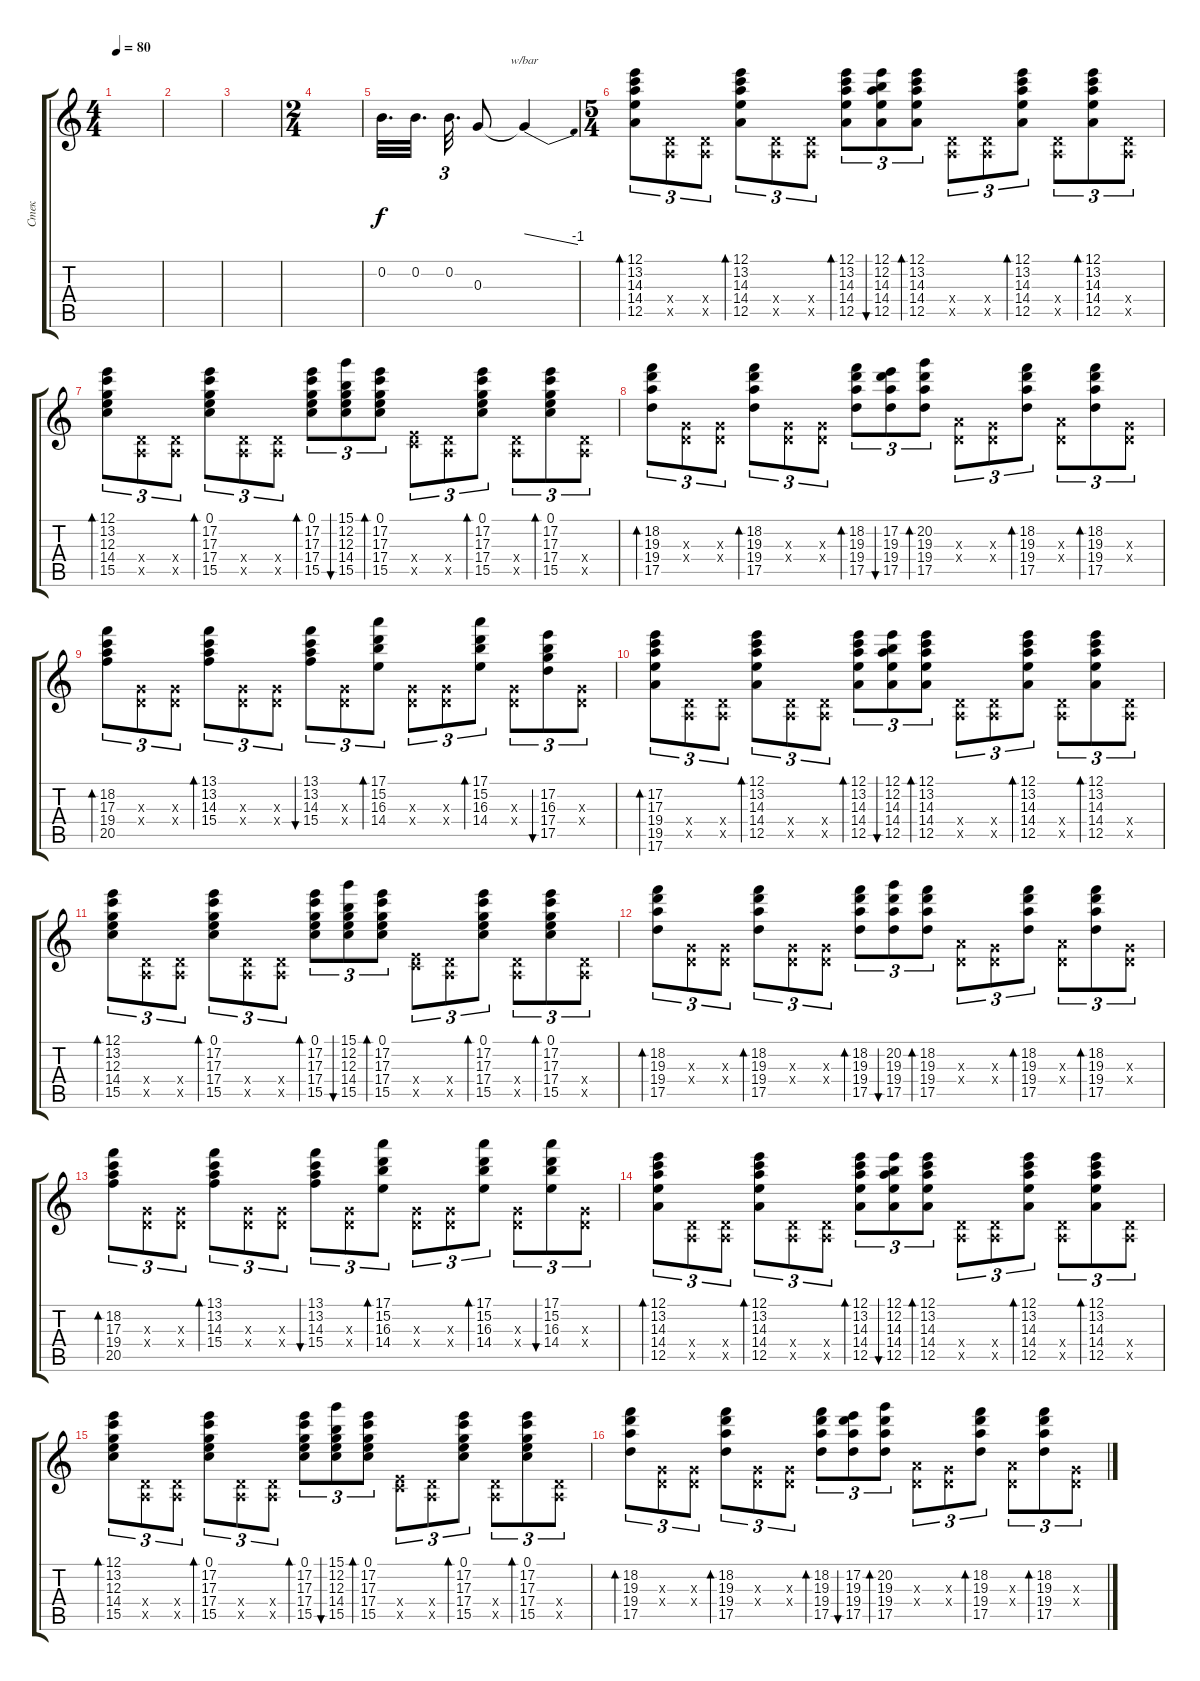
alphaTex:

\track ("Стек" "Стек") {mute instrument acousticguitarsteel}
\staff {score tabs}
\tuning (E4 B3 G3 D3 A2 E2) {hide}
\ts (4 4)
\tempo 80
\clef g2
\ks c
|
|
|
\ts (2 4)
|
0.2.32{d} 0.2.32{d beam splitsecondary} 0.2.32{d tu (3 2)} 0.3.8 0.3{t}.4{tbe (dive default 0 0 60 -4)} |
\ts (5 4)
(12.1 13.2 14.3 14.4 12.5).8{tu (3 2) bd 30} (0.4{x} 0.5{x}).8{tu (3 2)} (0.4{x} 0.5{x}).8{tu (3 2)} (12.1 13.2 14.3 14.4 12.5).8{tu (3 2) bd 30} (0.4{x} 0.5{x}).8{tu (3 2)} (0.4{x} 0.5{x}).8{tu (3 2)} (12.1 13.2 14.3 14.4 12.5).8{tu (3 2) bd 30} (12.1 12.2 14.3 14.4 12.5).8{tu (3 2) bu 30} (12.1 13.2 14.3 14.4 12.5).8{tu (3 2) bd 30} (0.4{x} 0.5{x}).8{tu (3 2)} (0.4{x} 0.5{x}).8{tu (3 2)} (12.1 13.2 14.3 14.4 12.5).8{tu (3 2) bd 30} (0.4{x} 0.5{x}).8{tu (3 2)} (12.1 13.2 14.3 14.4 12.5).8{tu (3 2) bd 30} (0.4{x} 0.5{x}).8{tu (3 2)} |
(12.1 13.2 12.3 14.4 15.5).8{tu (3 2) bd 30} (0.4{x} 0.5{x}).8{tu (3 2)} (0.4{x} 0.5{x}).8{tu (3 2)} (0.1 17.2 17.3 17.4 15.5).8{tu (3 2) bd 30} (0.4{x} 0.5{x}).8{tu (3 2)} (0.4{x} 0.5{x}).8{tu (3 2)} (0.1 17.2 17.3 17.4 15.5).8{tu (3 2) bd 30} (15.1 12.2 12.3 14.4 15.5).8{tu (3 2) bu 30} (0.1 17.2 17.3 17.4 15.5).8{tu (3 2) bd 30} (2.4{x} 3.5{x}).8{tu (3 2)} (0.4{x} 0.5{x}).8{tu (3 2)} (0.1 17.2 17.3 17.4 15.5).8{tu (3 2) bd 30} (0.4{x} 0.5{x}).8{tu (3 2)} (0.1 17.2 17.3 17.4 15.5).8{tu (3 2) bd 30} (0.4{x} 0.5{x}).8{tu (3 2)} |
(18.2 19.3 19.4 17.5).8{tu (3 2) bd 30} (0.3{x} 0.4{x}).8{tu (3 2)} (0.3{x} 0.4{x}).8{tu (3 2)} (18.2 19.3 19.4 17.5).8{tu (3 2) bd 30} (0.3{x} 0.4{x}).8{tu (3 2)} (0.3{x} 0.4{x}).8{tu (3 2)} (18.2 19.3 19.4 17.5).8{tu (3 2) bd 30} (17.2 19.3 19.4 17.5).8{tu (3 2) bu 30} (20.2 19.3 19.4 17.5).8{tu (3 2) bd 30} (2.3{x} 0.4{x}).8{tu (3 2)} (0.3{x} 0.4{x}).8{tu (3 2)} (18.2 19.3 19.4 17.5).8{tu (3 2) bd 30} (2.3{x} 0.4{x}).8{tu (3 2)} (18.2 19.3 19.4 17.5).8{tu (3 2) bd 30} (0.3{x} 0.4{x}).8{tu (3 2)} |
(18.2 17.3 19.4 20.5).8{tu (3 2) bd 30} (0.3{x} 0.4{x}).8{tu (3 2)} (0.3{x} 0.4{x}).8{tu (3 2)} (13.1 13.2 14.3 15.4).8{tu (3 2) bd 30} (0.3{x} 0.4{x}).8{tu (3 2)} (0.3{x} 0.4{x}).8{tu (3 2)} (13.1 13.2 14.3 15.4).8{tu (3 2) bu 30} (0.3{x} 0.4{x}).8{tu (3 2)} (17.1 15.2 16.3 14.4).8{tu (3 2) bd 30} (0.3{x} 0.4{x}).8{tu (3 2)} (0.3{x} 0.4{x}).8{tu (3 2)} (17.1 15.2 16.3 14.4).8{tu (3 2) bd 30} (0.3{x} 0.4{x}).8{tu (3 2)} (17.2 16.3 17.4 17.5).8{tu (3 2) bu 30} (0.3{x} 0.4{x}).8{tu (3 2)} |
(17.2 17.3 19.4 19.5 17.6).8{tu (3 2) bd 30} (0.4{x} 0.5{x}).8{tu (3 2)} (0.4{x} 0.5{x}).8{tu (3 2)} (12.1 13.2 14.3 14.4 12.5).8{tu (3 2) bd 30} (0.4{x} 0.5{x}).8{tu (3 2)} (0.4{x} 0.5{x}).8{tu (3 2)} (12.1 13.2 14.3 14.4 12.5).8{tu (3 2) bd 30} (12.1 12.2 14.3 14.4 12.5).8{tu (3 2) bu 30} (12.1 13.2 14.3 14.4 12.5).8{tu (3 2) bd 30} (0.4{x} 0.5{x}).8{tu (3 2)} (0.4{x} 0.5{x}).8{tu (3 2)} (12.1 13.2 14.3 14.4 12.5).8{tu (3 2) bd 30} (0.4{x} 0.5{x}).8{tu (3 2)} (12.1 13.2 14.3 14.4 12.5).8{tu (3 2) bd 30} (0.4{x} 0.5{x}).8{tu (3 2)} |
(12.1 13.2 12.3 14.4 15.5).8{tu (3 2) bd 30} (0.4{x} 0.5{x}).8{tu (3 2)} (0.4{x} 0.5{x}).8{tu (3 2)} (0.1 17.2 17.3 17.4 15.5).8{tu (3 2) bd 30} (0.4{x} 0.5{x}).8{tu (3 2)} (0.4{x} 0.5{x}).8{tu (3 2)} (0.1 17.2 17.3 17.4 15.5).8{tu (3 2) bd 30} (15.1 12.2 12.3 14.4 15.5).8{tu (3 2) bu 30} (0.1 17.2 17.3 17.4 15.5).8{tu (3 2) bd 30} (2.4{x} 3.5{x}).8{tu (3 2)} (0.4{x} 0.5{x}).8{tu (3 2)} (0.1 17.2 17.3 17.4 15.5).8{tu (3 2) bd 30} (0.4{x} 0.5{x}).8{tu (3 2)} (0.1 17.2 17.3 17.4 15.5).8{tu (3 2) bd 30} (0.4{x} 0.5{x}).8{tu (3 2)} |
(18.2 19.3 19.4 17.5).8{tu (3 2) bd 30} (0.3{x} 0.4{x}).8{tu (3 2)} (0.3{x} 0.4{x}).8{tu (3 2)} (18.2 19.3 19.4 17.5).8{tu (3 2) bd 30} (0.3{x} 0.4{x}).8{tu (3 2)} (0.3{x} 0.4{x}).8{tu (3 2)} (18.2 19.3 19.4 17.5).8{tu (3 2) bd 30} (20.2 19.3 19.4 17.5).8{tu (3 2) bu 30} (18.2 19.3 19.4 17.5).8{tu (3 2) bd 30} (2.3{x} 0.4{x}).8{tu (3 2)} (0.3{x} 0.4{x}).8{tu (3 2)} (18.2 19.3 19.4 17.5).8{tu (3 2) bd 30} (2.3{x} 0.4{x}).8{tu (3 2)} (18.2 19.3 19.4 17.5).8{tu (3 2) bd 30} (0.3{x} 0.4{x}).8{tu (3 2)} |
(18.2 17.3 19.4 20.5).8{tu (3 2) bd 30} (0.3{x} 0.4{x}).8{tu (3 2)} (0.3{x} 0.4{x}).8{tu (3 2)} (13.1 13.2 14.3 15.4).8{tu (3 2) bd 30} (0.3{x} 0.4{x}).8{tu (3 2)} (0.3{x} 0.4{x}).8{tu (3 2)} (13.1 13.2 14.3 15.4).8{tu (3 2) bu 30} (0.3{x} 0.4{x}).8{tu (3 2)} (17.1 15.2 16.3 14.4).8{tu (3 2) bd 30} (0.3{x} 0.4{x}).8{tu (3 2)} (0.3{x} 0.4{x}).8{tu (3 2)} (17.1 15.2 16.3 14.4).8{tu (3 2) bd 30} (0.3{x} 0.4{x}).8{tu (3 2)} (17.1 15.2 16.3 14.4).8{tu (3 2) bu 30} (0.3{x} 0.4{x}).8{tu (3 2)} |
(12.1 13.2 14.3 14.4 12.5).8{tu (3 2) bd 30} (0.4{x} 0.5{x}).8{tu (3 2)} (0.4{x} 0.5{x}).8{tu (3 2)} (12.1 13.2 14.3 14.4 12.5).8{tu (3 2) bd 30} (0.4{x} 0.5{x}).8{tu (3 2)} (0.4{x} 0.5{x}).8{tu (3 2)} (12.1 13.2 14.3 14.4 12.5).8{tu (3 2) bd 30} (12.1 12.2 14.3 14.4 12.5).8{tu (3 2) bu 30} (12.1 13.2 14.3 14.4 12.5).8{tu (3 2) bd 30} (0.4{x} 0.5{x}).8{tu (3 2)} (0.4{x} 0.5{x}).8{tu (3 2)} (12.1 13.2 14.3 14.4 12.5).8{tu (3 2) bd 30} (0.4{x} 0.5{x}).8{tu (3 2)} (12.1 13.2 14.3 14.4 12.5).8{tu (3 2) bd 30} (0.4{x} 0.5{x}).8{tu (3 2)} |
(12.1 13.2 12.3 14.4 15.5).8{tu (3 2) bd 30} (0.4{x} 0.5{x}).8{tu (3 2)} (0.4{x} 0.5{x}).8{tu (3 2)} (0.1 17.2 17.3 17.4 15.5).8{tu (3 2) bd 30} (0.4{x} 0.5{x}).8{tu (3 2)} (0.4{x} 0.5{x}).8{tu (3 2)} (0.1 17.2 17.3 17.4 15.5).8{tu (3 2) bd 30} (15.1 12.2 12.3 14.4 15.5).8{tu (3 2) bu 30} (0.1 17.2 17.3 17.4 15.5).8{tu (3 2) bd 30} (2.4{x} 3.5{x}).8{tu (3 2)} (0.4{x} 0.5{x}).8{tu (3 2)} (0.1 17.2 17.3 17.4 15.5).8{tu (3 2) bd 30} (0.4{x} 0.5{x}).8{tu (3 2)} (0.1 17.2 17.3 17.4 15.5).8{tu (3 2) bd 30} (0.4{x} 0.5{x}).8{tu (3 2)} |
(18.2 19.3 19.4 17.5).8{tu (3 2) bd 30} (0.3{x} 0.4{x}).8{tu (3 2)} (0.3{x} 0.4{x}).8{tu (3 2)} (18.2 19.3 19.4 17.5).8{tu (3 2) bd 30} (0.3{x} 0.4{x}).8{tu (3 2)} (0.3{x} 0.4{x}).8{tu (3 2)} (18.2 19.3 19.4 17.5).8{tu (3 2) bd 30} (17.2 19.3 19.4 17.5).8{tu (3 2) bu 30} (20.2 19.3 19.4 17.5).8{tu (3 2) bd 30} (2.3{x} 0.4{x}).8{tu (3 2)} (0.3{x} 0.4{x}).8{tu (3 2)} (18.2 19.3 19.4 17.5).8{tu (3 2) bd 30} (2.3{x} 0.4{x}).8{tu (3 2)} (18.2 19.3 19.4 17.5).8{tu (3 2) bd 30} (0.3{x} 0.4{x}).8{tu (3 2)}
